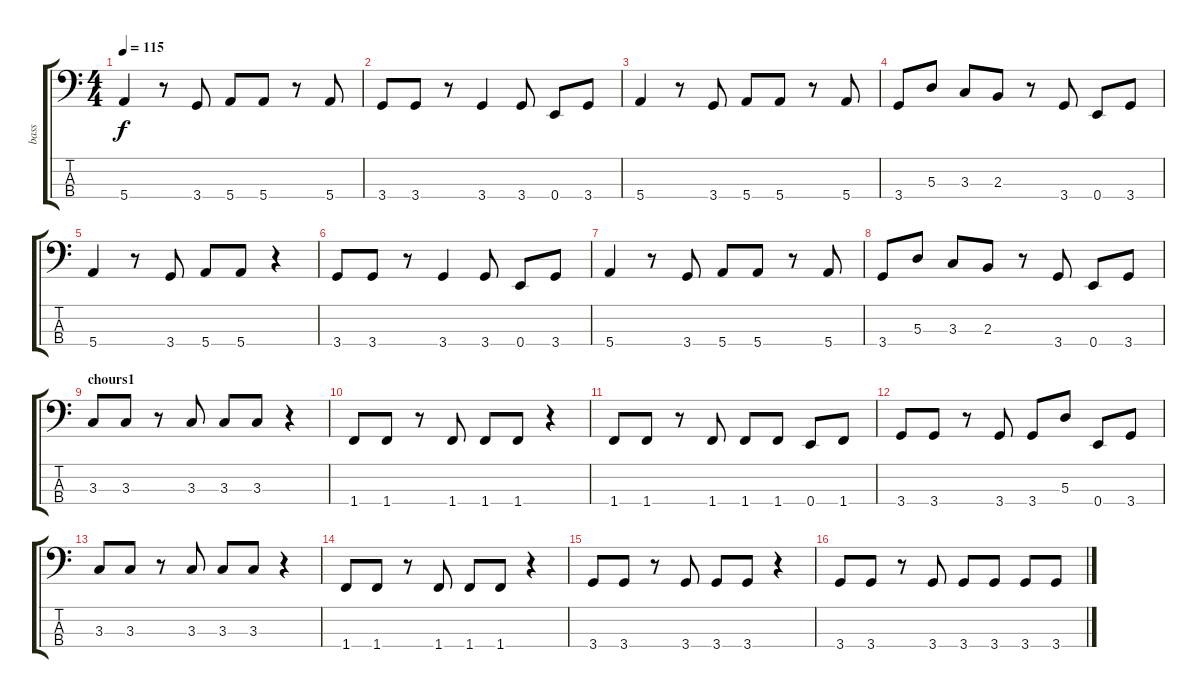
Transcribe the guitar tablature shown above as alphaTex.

\track ("bass" "bass") {instrument electricbassfinger}
\staff {score tabs}
\tuning (G2 D2 A1 E1) {hide}
\ts (4 4)
\tempo 115
\clef f4
\ks c
5.4.4{dy f} r.8 3.4.8 5.4.8 5.4.8 r.8 5.4.8 |
3.4.8 3.4.8 r.8 3.4.4 3.4.8 0.4.8 3.4.8 |
5.4.4 r.8 3.4.8 5.4.8 5.4.8 r.8 5.4.8 |
3.4.8 5.3.8 3.3.8 2.3.8 r.8 3.4.8 0.4.8 3.4.8 |
5.4.4 r.8 3.4.8 5.4.8 5.4.8 r.4 |
3.4.8 3.4.8 r.8 3.4.4 3.4.8 0.4.8 3.4.8 |
5.4.4 r.8 3.4.8 5.4.8 5.4.8 r.8 5.4.8 |
3.4.8 5.3.8 3.3.8 2.3.8 r.8 3.4.8 0.4.8 3.4.8 |
\section ("" "chours1")
3.3.8 3.3.8 r.8 3.3.8 3.3.8 3.3.8 r.4 |
1.4.8 1.4.8 r.8 1.4.8 1.4.8 1.4.8 r.4 |
1.4.8 1.4.8 r.8 1.4.8 1.4.8 1.4.8 0.4.8 1.4.8 |
3.4.8 3.4.8 r.8 3.4.8 3.4.8 5.3.8 0.4.8 3.4.8 |
3.3.8 3.3.8 r.8 3.3.8 3.3.8 3.3.8 r.4 |
1.4.8 1.4.8 r.8 1.4.8 1.4.8 1.4.8 r.4 |
3.4.8 3.4.8 r.8 3.4.8 3.4.8 3.4.8 r.4 |
3.4.8 3.4.8 r.8 3.4.8 3.4.8 3.4.8 3.4.8 3.4.8
